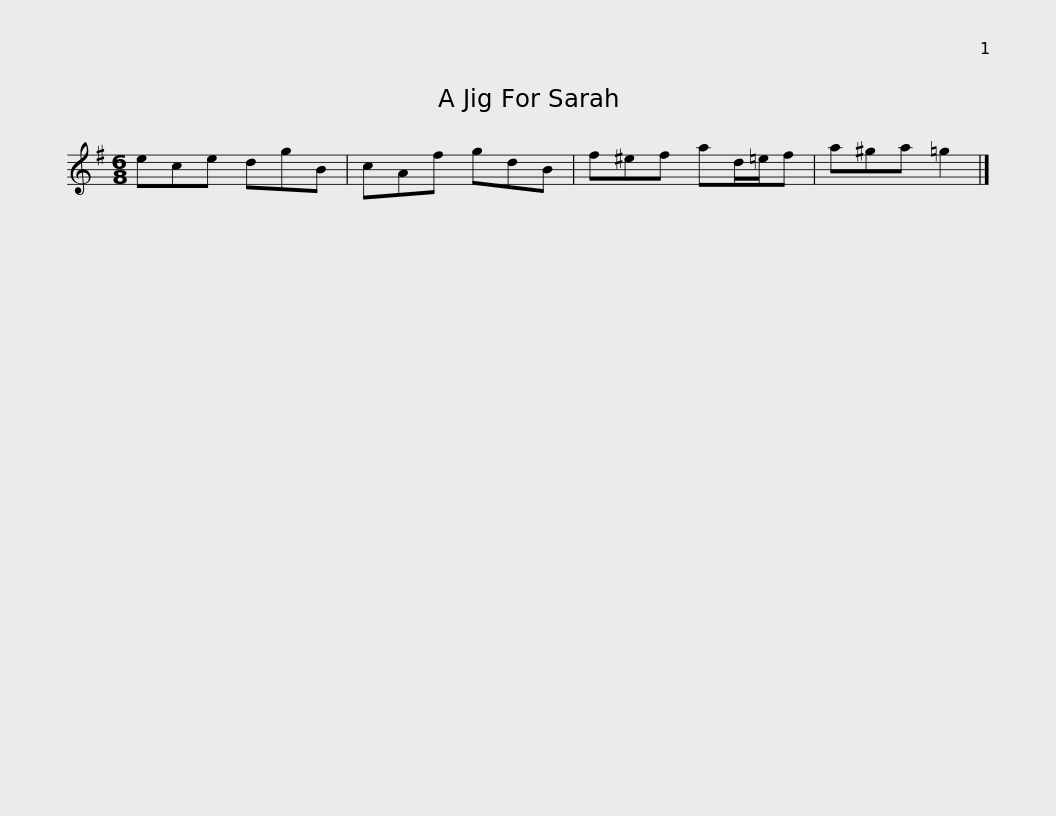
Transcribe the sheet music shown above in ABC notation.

X:1
L:1/8
M:6/8
I:linebreak $
K:G
V:1 treble
V:1
 ece dgB | cAf gdB | f^ef ad/=e/f | a^ga =g2 |] %4
